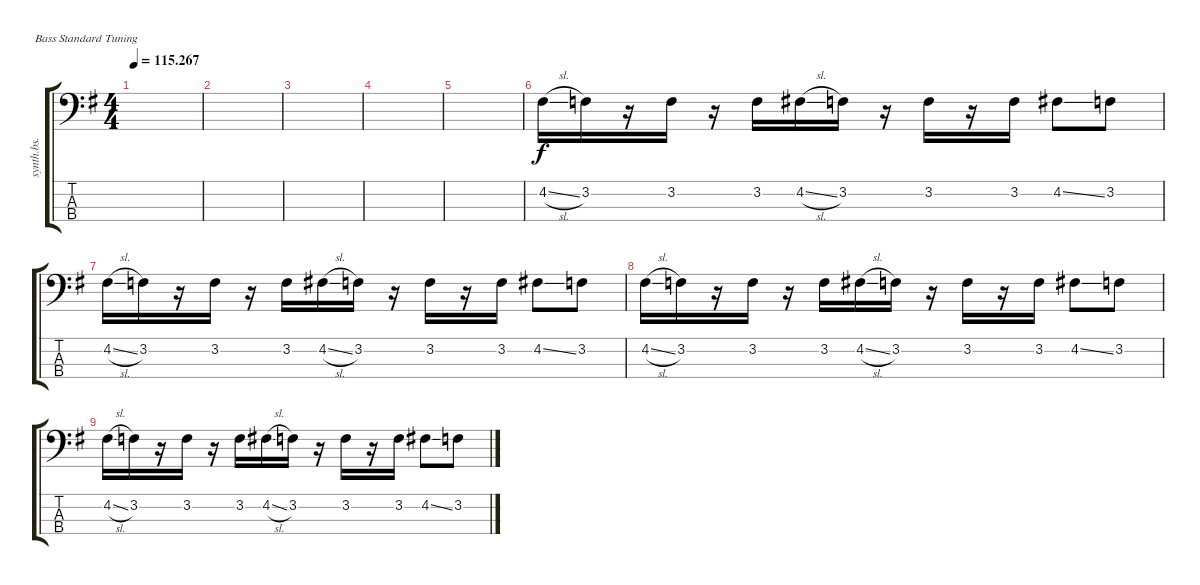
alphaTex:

\defaultSystemsLayout 4
\bracketExtendMode groupsimilarinstruments
\otherSystemsTrackNameOrientation horizontal
\track ("Synthesizer Bass" "synth.bs.") {instrument synthbass1}
\staff {score tabs}
\tuning (G2 D2 A1 E1)
\ts (4 4)
\scale
0.913831
\tempo
115.267
\accidentals auto
\clef f4
\ottava regular
\simile none
\ks eminor
|
\scale
1.21882 |
\scale
0.920041 |
\scale
0.920041 |
\scale
0.941094 |
\scale
1.22124 4.2{sl acc forcenatural}.16{beam Down} 3.2{acc b}.16{beam Down} r.16{beam Down} 3.2{acc b}.16{beam Down} r.16{beam Down} 3.2{acc b}.16{beam Down} 4.2{sl acc forcenatural}.16{beam Down} 3.2{acc b}.16{beam Down} r.16{beam Down} 3.2{acc b}.16{beam Down} r.16{beam Down} 3.2{acc b}.16{beam Down} 4.2{ss acc forcenatural}.8{beam Down} 3.2{acc b}.8{beam Down} |
\scale
0.926252 4.2{sl acc forcenatural}.16{beam Down} 3.2{acc b}.16{beam Down} r.16{beam Down} 3.2{acc b}.16{beam Down} r.16{beam Down} 3.2{acc b}.16{beam Down} 4.2{sl acc forcenatural}.16{beam Down} 3.2{acc b}.16{beam Down} r.16{beam Down} 3.2{acc b}.16{beam Down} r.16{beam Down} 3.2{acc b}.16{beam Down} 4.2{ss acc forcenatural}.8{beam Down} 3.2{acc b}.8{beam Down} |
\scale
0.926252 4.2{sl acc forcenatural}.16{beam Down} 3.2{acc b}.16{beam Down} r.16{beam Down} 3.2{acc b}.16{beam Down} r.16{beam Down} 3.2{acc b}.16{beam Down} 4.2{sl acc forcenatural}.16{beam Down} 3.2{acc b}.16{beam Down} r.16{beam Down} 3.2{acc b}.16{beam Down} r.16{beam Down} 3.2{acc b}.16{beam Down} 4.2{ss acc forcenatural}.8{beam Down} 3.2{acc b}.8{beam Down} |
\scale
0.926252 4.2{sl acc forcenatural}.16{beam Down} 3.2{acc b}.16{beam Down} r.16{beam Down} 3.2{acc b}.16{beam Down} r.16{beam Down} 3.2{acc b}.16{beam Down} 4.2{sl acc forcenatural}.16{beam Down} 3.2{acc b}.16{beam Down} r.16{beam Down} 3.2{acc b}.16{beam Down} r.16{beam Down} 3.2{acc b}.16{beam Down} 4.2{ss acc forcenatural}.8{beam Down} 3.2{acc b}.8{beam Down} |
\scale
1.22124 |
\scale
0.926252 |
\scale
0.926252 |
\scale
0.926252 |
\scale
1.22124 |
\scale
0.926252 |
\scale
0.926252
